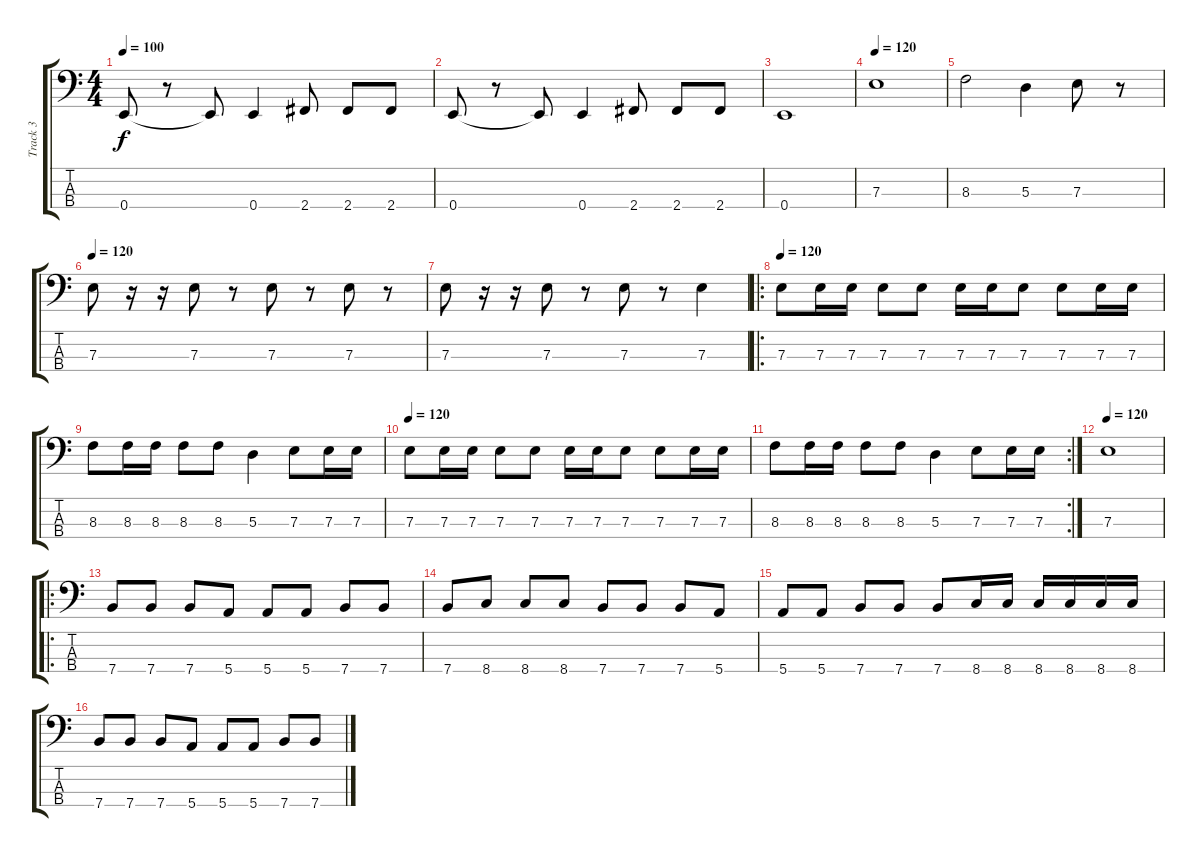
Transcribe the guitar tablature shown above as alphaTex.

\track ("Track 3" "Track 3") {instrument electricbassfinger}
\staff {score tabs}
\tuning (G2 D2 A1 E1) {hide}
\ts (4 4)
\tempo 100
\clef f4
\ks c
0.4.8{dy f} r.8 0.4{t}.8 0.4.4 2.4.8 2.4.8 2.4.8 |
0.4.8 r.8 0.4{t}.8 0.4.4 2.4.8 2.4.8 2.4.8 |
0.4.1 |
\tempo 120
7.3.1 |
8.3.2 5.3.4 7.3.8 r.8 |
\tempo 120
7.3.8 r.16 r.16 7.3.8 r.8 7.3.8 r.8 7.3.8 r.8 |
7.3.8 r.16 r.16 7.3.8 r.8 7.3.8 r.8 7.3.4 |
\ro
\tempo 120
7.3.8 7.3.16 7.3.16 7.3.8 7.3.8 7.3.16 7.3.16 7.3.8 7.3.8 7.3.16 7.3.16 |
8.3.8 8.3.16 8.3.16 8.3.8 8.3.8 5.3.4 7.3.8 7.3.16 7.3.16 |
\tempo 120
7.3.8 7.3.16 7.3.16 7.3.8 7.3.8 7.3.16 7.3.16 7.3.8 7.3.8 7.3.16 7.3.16 |
\rc 2
8.3.8 8.3.16 8.3.16 8.3.8 8.3.8 5.3.4 7.3.8 7.3.16 7.3.16 |
\tempo 120
7.3.1 |
\ro
7.4.8 7.4.8 7.4.8 5.4.8 5.4.8 5.4.8 7.4.8 7.4.8 |
7.4.8 8.4.8 8.4.8 8.4.8 7.4.8 7.4.8 7.4.8 5.4.8 |
5.4.8 5.4.8 7.4.8 7.4.8 7.4.8 8.4.16 8.4.16 8.4.16 8.4.16 8.4.16 8.4.16 |
7.4.8 7.4.8 7.4.8 5.4.8 5.4.8 5.4.8 7.4.8 7.4.8
